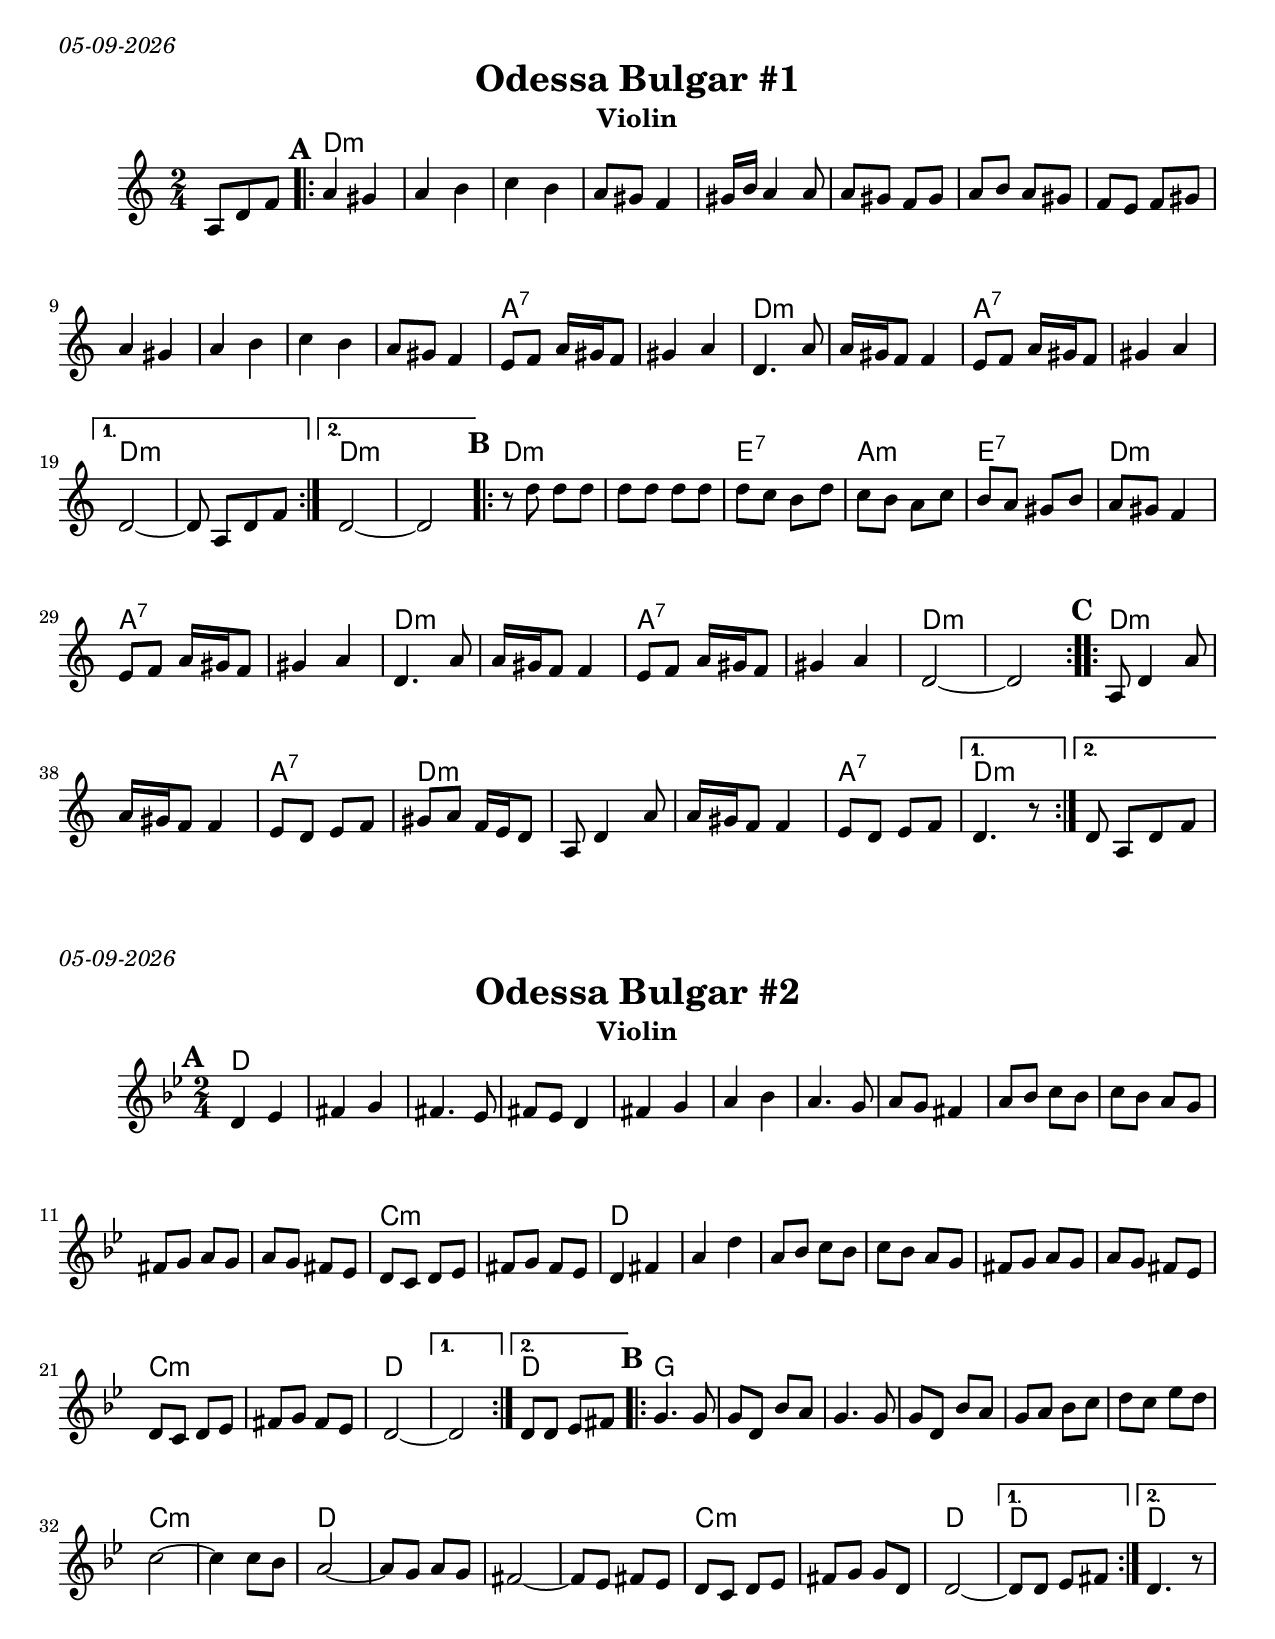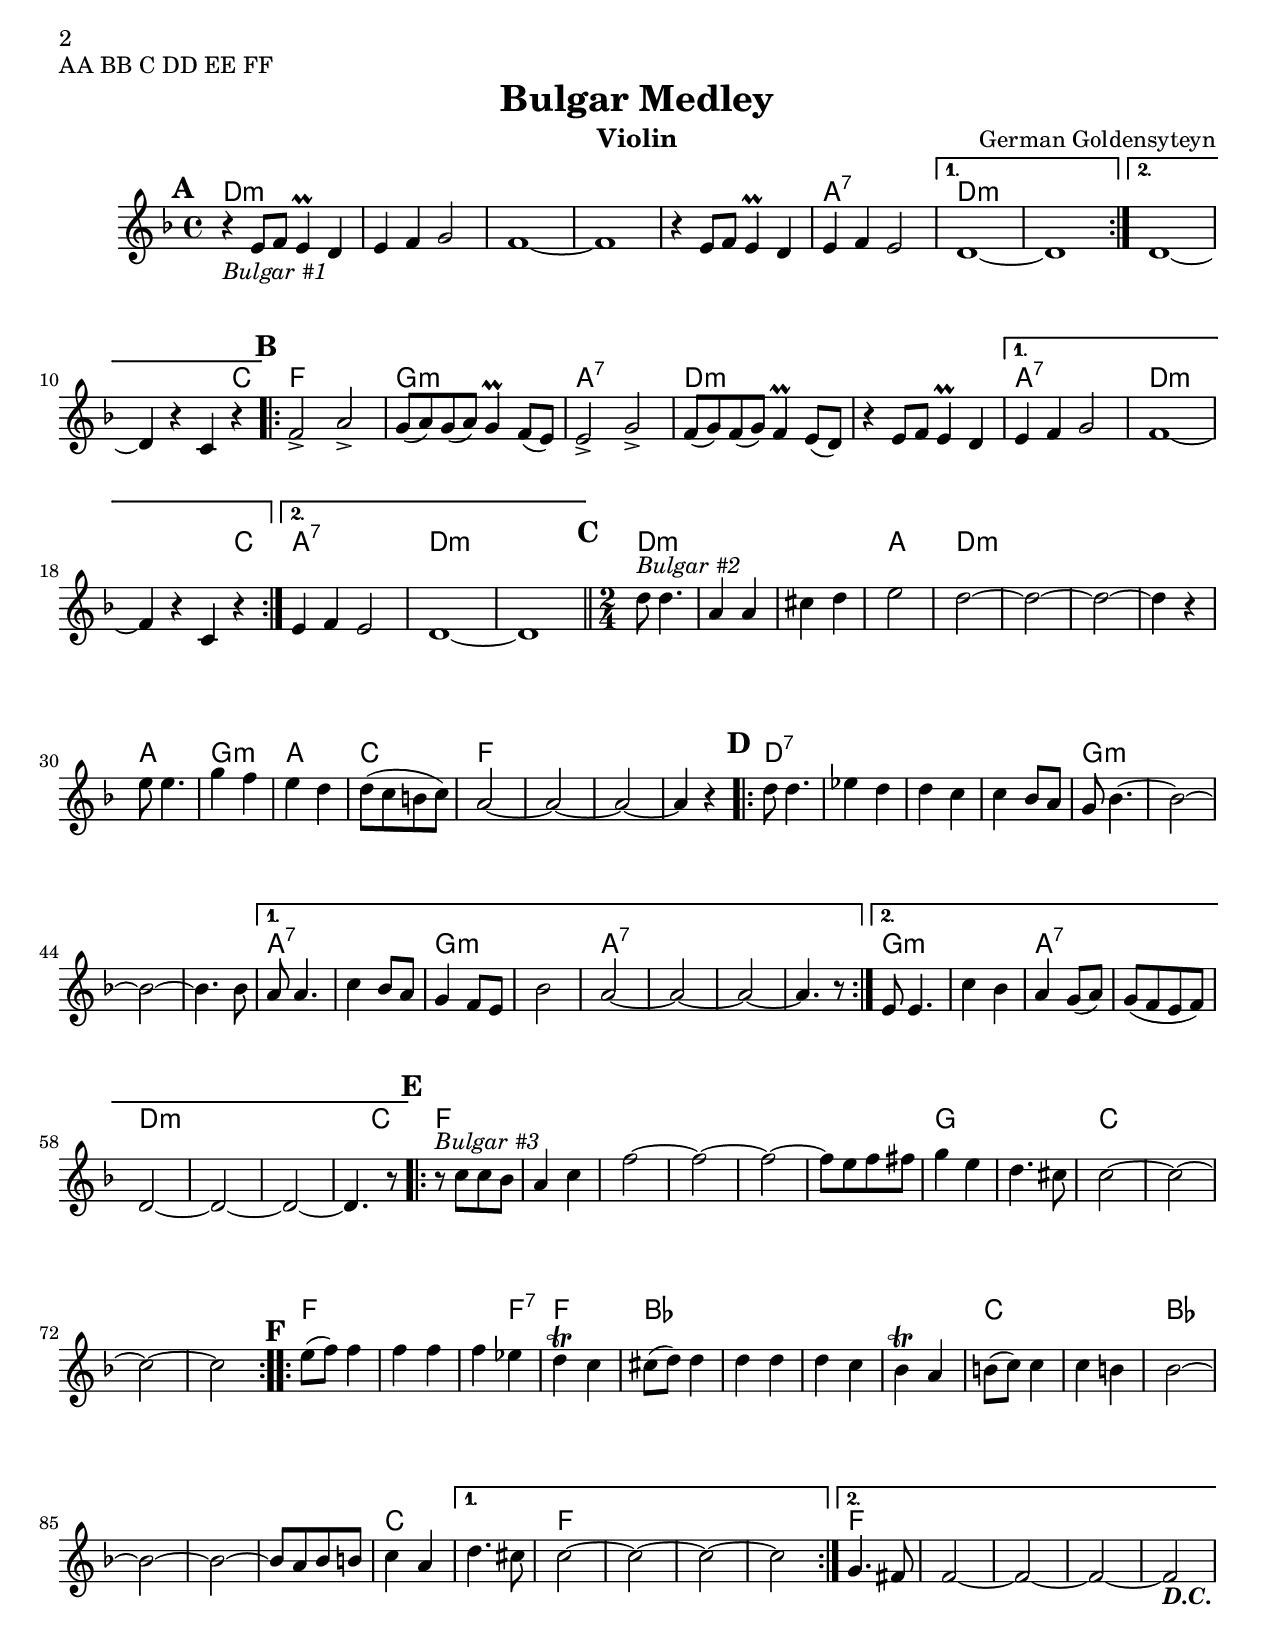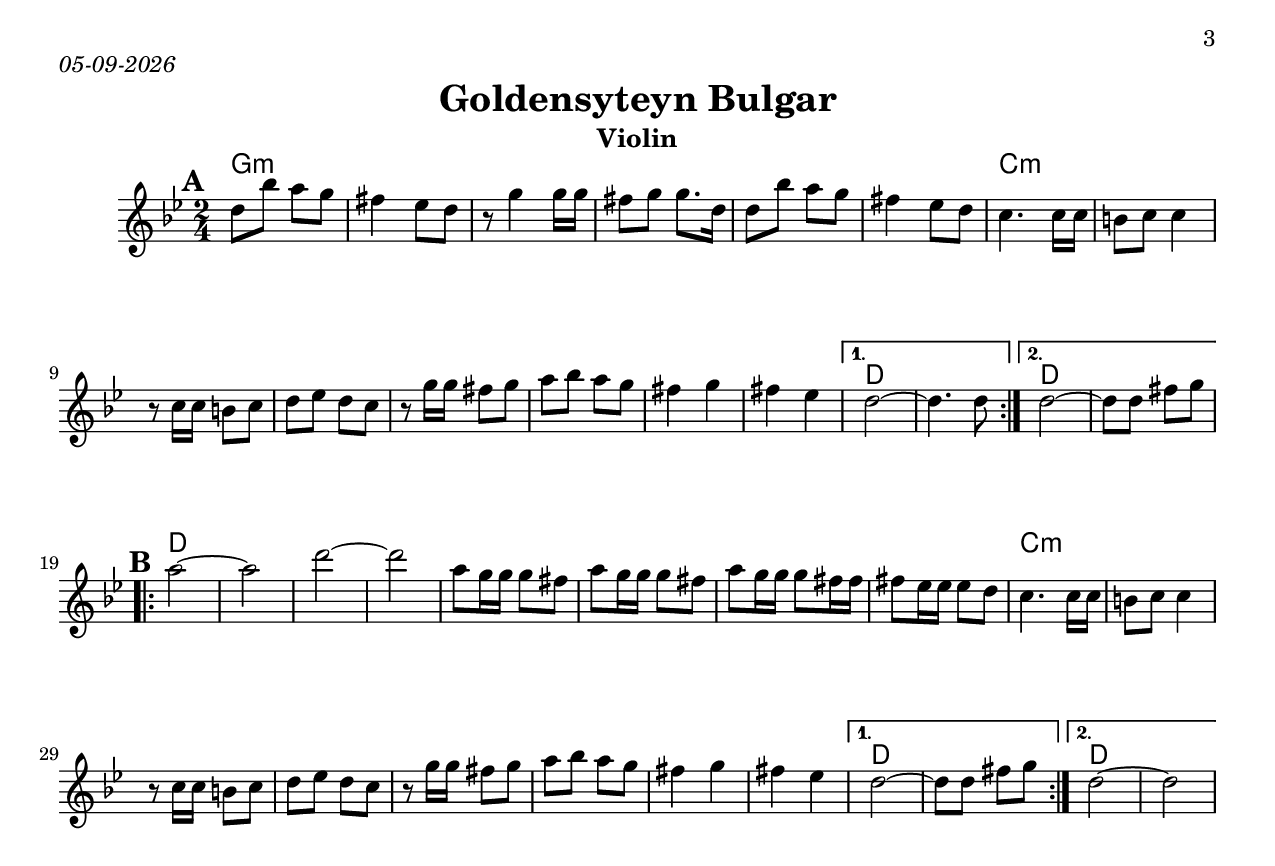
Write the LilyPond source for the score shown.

\version "2.20.0"

\paper {
  print-all-headers = ##t
  #(set-paper-size "letter")
  page-breaking = #ly:page-turn-breaking
}
\version "2.20.0"
\include "english.ly"
\paper{
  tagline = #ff
  print-all-headers = ##t
  #(set-paper-size "letter")
}
date = #(strftime "%d-%m-%Y" (localtime (current-time)))

\markup{ \italic{ \date }  }

%\markup{ Got something to say? }

global = {
  \clef treble
  \key c \major
  \time 2/4
  \set Score.markFormatter = #format-mark-box-alphabet
}

%#################################### Melody ########################
%melody =  \transpose c d \relative c' {  %transpose for clarinet
melody = \relative c' {
  \global
  \partial 8*3 a8 [d f]    %lead in notes

  \repeat volta 2{
   \mark \default
   a4 gs
   a b
   c4 b
   a8 [gs] f4|

   gs16 [b] a4 a8|
   a8 [gs] f [gs]
   a8 b a gs f e f gs
   a4 gs

   a b
   c4 b
   a8 gs f4
   e8 f a16 gs f8
   gs4 a
   d,4. a'8
   a16 gs f8 f4
   e8 f a16 gs f8
   gs4 a
  }
  \alternative {
    {d,2~ d8 a [d f] }
    {d2~d2}
  }

  \repeat volta 2{
   \mark \default
   r8 d' d d
   d8 d d d
   d8 c b d
   c8 b a c
   b8 a gs b
   a8 gs f4e8 f a16 gs f8
  gs4 a
  d,4. a'8
  a16 gs f8 f4
  %gs8 a f16 e d8
  e8 f a16 gs f8
  gs4 a
  d,2~d2
  }

   \repeat volta 2{
     \mark \default
     a8 d4 a'8
     a16 gs f8 f4
     e8 d e f
     gs8 a  f16 e d8

     a8 d4 a'8
     a16 gs f8 f4
     e8 d e f|
  }
  \alternative{
  {d4. r8}
  {d8 a [d f]}
  }

}


%################################# Lyrics #####################
%\addlyrics{ \set stanza = #"1. " }
%################################# Chords #######################
harmonies = \chordmode {
s8*3
d2*12:m
a2*2:7
d2*2:m
a2*2:7
d2*2:m
d2*2:m
%b
d2*2:m
e2:7
a2:m
e2:7
d2:m
a2*2:7
d2*2:m
a2*2:7
d2*2:m
%c
d2*2:m
a2:7
d2*3:m
a2:7
d2:m
}

\score {
  % transpose score below
  %\transpose c d
  <<
    \new ChordNames {
      \set chordChanges = ##f
      \harmonies
    }
    \new Staff   \melody
  >>
  \header{
    title= "Odessa Bulgar #1"
    subtitle=""
    composer= ""
    instrument = "Violin"
    arranger= ""
  }
  \midi{\tempo 4 = 120}
  \layout{indent = 1.0\cm}
}
%{
% more verses:
\markup{}
\markup {
  \font-size #2
  \fill-line {
    \hspace #0.1 % distance from left margin
    \column {
      \line { "1."
	\column {
	  ""
	}
      }
      \hspace #0.2 % vertical distance between verses
      \line { "2."
	\column {
	 ""
	}
      }
    }
    \hspace #0.1  % horiz. distance between columns
    \column {
      \line { "3."
	\column {
	  ""
	}
      }
      \hspace #0.2 % distance between verses
      \line { "4."
	\column {
	 ""
	}
      }
    }
    \hspace #0.1 % distance to right margin
  }
}

%}

\version "2.20.0"
\include "english.ly"
\paper{
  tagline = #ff
  print-all-headers = ##t
  #(set-paper-size "letter")
}
date = #(strftime "%d-%m-%Y" (localtime (current-time)))

\markup{ \italic{ \date }  }

%\markup{ Got something to say? }

global = {
  \clef treble
  \key g \minor
  \time 2/4
  \set Score.markFormatter = #format-mark-box-alphabet
}

%#################################### Melody ########################
%melody =  \transpose c d \relative c' {  %transpose for clarinet
melody = \relative c' {
  \global
  %\partial 4 g4    %lead in notes

  \repeat volta 2{
   \mark \default
   d4 ef
   fs4 g
   fs4. ef8
   fs8 ef d4

   fs4 g
   a4 bf
   a4. g8
   a8 g fs4

   a8 bf c bf
   c8 bf a g
   fs8 g a g
   a8 g fs ef

   d8 c d ef
   fs8 g fs ef
   d4 fs
   a4 d

   a8 bf c bf
   c8 bf a g
   fs8 g a g
   a8 g fs ef
   d8 c d ef
   fs8 g fs ef
   d2~

  }
  \alternative {
    {d2 }
    { d8 d ef fs}
  }

  \repeat volta 2{
   \mark \default
   g4. g8
   g8 d bf' a
   g4. g8
   g8 d bf' a

   g8 a bf c
   d8 c ef d
   c2~
   c4c8 bf
   a2~
   a8 g a g
   fs2~
   fs8 ef fs ef

   d8 c d ef
   fs8 g g d
   d2~
  }
   \alternative {
     { d8 d ef fs}
     {d4. r8 }
   }

}
%################################# Lyrics #####################
%\addlyrics{ \set stanza = #"1. " }
%################################# Chords #######################
harmonies = \chordmode {
 d2*12
 c2*2:m
 d2*6
 c2*2:m
 d2*2
 d2
 %b
 g2*6
 c2*2:m
 d2*4
 c2*2:m
 d2
 d2
 d
}

\score {
  % transpose score below
  %\transpose c d
  <<
    \new ChordNames {
      \set chordChanges = ##f
      \harmonies
    }
    \new Staff   \melody
  >>
  \header{
    title= "Odessa Bulgar #2"
    subtitle=""
    composer= ""
    instrument = "Violin"
    arranger= ""
  }
  \layout{indent = 1.0\cm}
  \midi {
    \tempo 4 = 120

    % \midi { }
  }
}
%{
% more verses:
\markup{}
\markup {
  \font-size #2
  \fill-line {
    \hspace #0.1 % distance from left margin
    \column {
      \line { "1."
	\column {
	  ""
	}
      }
      \hspace #0.2 % vertical distance between verses
      \line { "2."
	\column {
	 ""
	}
      }
    }
    \hspace #0.1  % horiz. distance between columns
    \column {
      \line { "3."
	\column {
	  ""
	}
      }
      \hspace #0.2 % distance between verses
      \line { "4."
	\column {
	 ""
	}
      }
    }
    \hspace #0.1 % distance to right margin
  }
}

%}

\version "2.18.0"
\include "english.ly"
\paper{
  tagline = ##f
  print-all-headers = ##t
  #(set-paper-size "letter")
}
date = #(strftime "%d-%m-%Y" (localtime (current-time)))

%\markup{ \italic{ " Updated " \date  }  }

\markup{AA BB C DD EE FF}

%#################################### Melody ########################
melody = \transpose d c \relative c' {
  \set Score.markFormatter = #format-mark-box-alphabet
  \clef treble
  \key g \major
  \time 4/4
  \set Score.markFormatter = #format-mark-box-alphabet

  %\partial 16*3 a16 d f   %lead in notes

  \repeat volta 2{
  \mark \default
    \mark \default
    r4  _\markup {\italic{"Bulgar #1"}} fs8 g fs4 \prall e
    fs4 g a2
    g1~
    g1

    r4 fs8 g fs4 \prall e
    fs4 g fs2

  }
  \alternative {
    {
      e1~
      e1
    }
    {
      e1~
      e4 r4  d4 r4
    }
  }

  \repeat volta 2{
  \mark \default
    \mark \default
    g2-> b->
    a8(b)a(b) a4\prall  g8 (fs)|
    fs2-> a->
    g8(a) g(a) g4\prall fs8(e)

    r4 fs8 g fs4 \prall e
  }
  \alternative { {fs4 g a2 g1~g4 r d r }{fs4 g fs2 e1~e1 } }

%%%%%%%%%%%%%%%%%%%%%%%%%%%%%%%%%%%%Bulgar 2%%%%%%%%%%%%%
  \time 2/4
  \set Score.markFormatter = #format-mark-box-alphabet
  \bar "||"
  \mark \default
  e'8^\markup {\italic{ "Bulgar #2"}} e4.
  b4 b
  ds4 e
  fs2

  e2~e2~e2~e4 r

  fs8 fs4.
  a4 g
  fs4 e
  e8[(d cs d)]

  b2~b2~b2~b4 r

  \repeat volta 2{
  \mark \default
    \mark \default  %D section
    e8 e4.
    f4 e
    e4 d
    d4 c8 b

    a8 c4.~
    c2~c2~ c4. c8
  }

  \alternative{
    {
      b8 b4.
      d4 c8 b
      a4 g8 fs
      c'2
      b2~b2~b2~b4. r8
    }
    {
      fs8 fs4.
      d'4 c
      b4 a8(b)
      a8[(g fs g)]
      e2~e2~e2~e4. r8
    }
  }
%%%%%%%%%%%%%%%%%%%%%%%%%%%%%%%%%%%%%Bulgar 3%%%%%%%%%%%5

  \bar ".|:"
  \repeat volta 2{
  \mark \default
    \mark \default  %Section E
    r8 ^\markup {\italic{"Bulgar #3"}} d' [d c]
    b4 d
    g2~g2~g2~g8 [fs g gs]
    a4 fs
    e4. ds8|
    d2~d2~d2~d2
    \bar ".|:"
  }
  \repeat volta 2{
  \mark \default
    \mark \default
    \bar ":..:"
    fs8(g)g4
    g4 g
    g4 f
    e4\trill d

    ds8(e)e4
    e4 e
    e4 d
    c4 \trill b

    cs8(d)d4
    d4 cs
    c2~c2~c2~c8 [b c cs]
    d4 b
    % }
  }
  \alternative {
    {
      e4. ds8
      d2~d2~d2~d2
    }
    {
      a4. gs8
      g2~g2~g2~g2 _\markup {\italic \bold {"D.C."}}
    }
  }
%%%%%%%%%%%%%%%%%%%%%%%%%%%%%%%%Bulgar 4%%%%%%%%%55
  %{
    \bar "||"
    r4 ^\markup{ \box "Bulgar #4"} g8(b)
    d8 d d d
    d8 d4.
    ~d2

    g8 fs ds\prall d
    fs4. ds16(fs)|
    ds4 d~
    d2

    g8 f e e
    d8 e d16(c b a)
    a2~
    a2

    r8 b16(c)d8 b
    g'8 fs \grace fs (ds4)
    d2~
    d2

    g8 f e e
    d8 e d16(c b a)
    a2~
    a2

    r8 b16(c)d8 b
    c8 b ds,4
    g2~
    g2
  %}

}
%################################# Lyrics #####################
%\addlyrics{  }
%################################# Chords #######################
harmonies = \chordmode {

  d1*5:m
  a1:7
  d4*15:m c4
  %B
  f1
  g1:m
  a1:7
  d1*2:m
  a1:7
  d4*7:m c4
  a1:7
  d1*2:m
  %C
  d2*3:m
  a2
  d2*4:m
  a2
  g2:m
  a2
  c2
  f2*4
  %D
  d2*4:7
  g2*4:m
  a2*2:7
  g2*2:m
  a2*4:7
  g2*2:m
  a2*2:7
  d4*7:m
  c4
  %E
  f2*6
  g2*2
  c2*4
  %F
  f4*5 f4:7
  f2
  bf2*4
  c2*2
  bf2*4
  c2*2
  f2*4
  f2*4

  %{Judy's Chords
  d2*3:m
  g2:m
  d1*3:m
  a1:7
  d1*2:m
  d4*7 c4
  %b
  f1
  g1:m
  a2 a2:7
  d1*2:m
  a1:7
  %1st ending
  d4*7:m
  c4
  %2nd end
  a1:7
  d1*2:m
  %2
  d2*3:m
  a2
  d2*4:m
  a2
  g2:m
  a2
  c2
  f2*4
  %b
  d2*4:7
  g2*4:m
  a2*2:7
  g2*2:m
  a2*4:7
  g2*3:m
  %d2:m
  a2:7
  d4*7:m
  c4
  %
  f2*6
  g2*2
  c2*4
  %dbl bar 72
  f4*5
  f4:7
  bf4
  f4
  bf4*5
  f4
  bf4
  f4
  c2*2
  bf2*4
  c2*2
  f2*10
  %}
}

\score {
  <<
    \new ChordNames {
      \set chordChanges = ##f
      \harmonies
    }
    \new Staff
    \melody
  >>
  \header{
    title= "Bulgar Medley"
    subtitle=""
    composer= "German Goldensyteyn"
    instrument = "Violin"
    arranger= ""
  }
  \midi{\tempo 4 = 120}
  \layout{indent = 1.0\cm}
}


\pageBreak
\version "2.18.0"
\include "english.ly"
%\pointAndClickOff
\paper{
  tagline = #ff
  print-all-headers = ##t
  #(set-paper-size "letter")
}
date = #(strftime "%d-%m-%Y" (localtime (current-time)))

\markup{ \italic{ \date }  }

%\markup{ Got something to say? }

global = {
  \clef treble
  \key g \minor
  \time 2/4
  \set Score.markFormatter = #format-mark-box-alphabet
}

%#################################### Melody ########################
%melody =  \transpose c d \relative c' {  %transpose for clarinet
endphrase = {
  r8 c16 c b8 c
  d8 ef d c
  r8 g'16 g fs8 g
  a8 bf a g
  fs4  g %
  fs ef
}

melody = \relative c'' {
  \global
  %\partial 16*3 a16 d f   %lead in notes

  \repeat volta 2{
   \mark \default
   d8 bf' a g
   fs4 ef8 d
   r8 g4 g16 g
   %r8 g4. ~
   fs8 g g8. d16
   %g4. d8
   d8 bf'a g
   fs4 ef8 d
   c4. c16 c
   b8 c c4

   \endphrase
  }
  \alternative {
    { d2~
    d4. d8}
    {d2~
    d8 d fs g}
  }
  \break
  \repeat volta 2{
   \mark \default
   a2~
   a2
   d2~
   d2
   \repeat unfold 2{a8 g16 g g8 fs}
   a8 g16 g g8 fs16 fs
   fs8 ef16 ef ef8 d
   c4. c16 c
   b8 c c4
   %c2~ c2
   \endphrase
  }
   \alternative {
     {d2~
    d8 d fs g}
     {d2~d2  }
   }

}
%################################# Lyrics #####################
%\addlyrics{ \set stanza = #"1. " }
%################################# Chords #######################
harmonies = \chordmode {
  g2*6:m
  c2*8:m
  d2*2
  d2*2
 %b
 d2*8
 c2*8:m
 d2*2
 d2*2
}

\score {
  <<
    \new ChordNames {
      \set chordChanges = ##f
      \harmonies
    }
    \new Staff   \melody
  >>
  \header{
    title= "Goldensyteyn Bulgar"
    subtitle=""
    composer= ""
    instrument = "Violin"
    arranger= ""
  }
  \midi{\tempo 4 = 120}
  \layout{indent = 1.0\cm}
}
%{
% more verses:
\markup{}
\markup {
  \fill-line {
    \hspace #0.1 % distance from left margin
    \column {
      \line { "1."
	\column {
	  ""
	}
      }
      \hspace #0.2 % vertical distance between verses
      \line { "2."
	\column {
	 ""
	}
      }
    }
    \hspace #0.1  % horiz. distance between columns
    \column {
      \line { "3."
	\column {
	  ""
	}
      }
      \hspace #0.2 % distance between verses
      \line { "4."
	\column {
	 ""
	}
      }
    }
    \hspace #0.1 % distance to right margin
  }
}

%}


